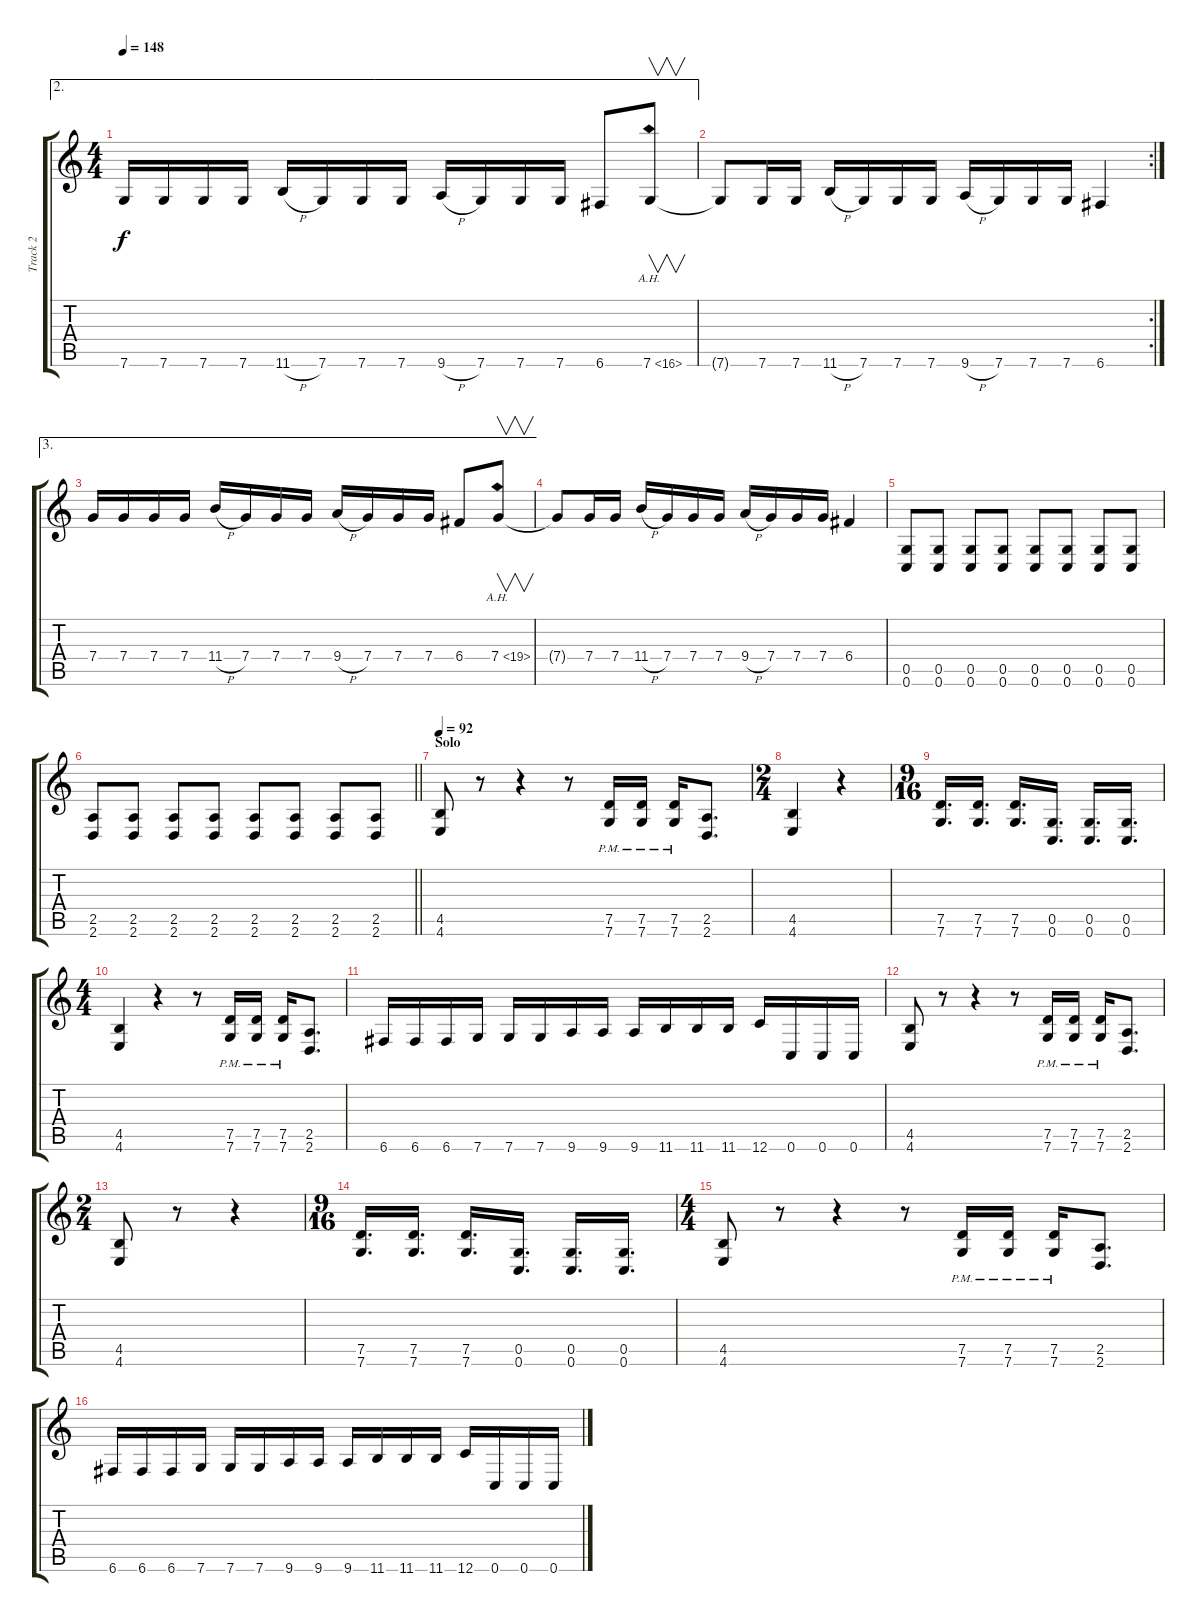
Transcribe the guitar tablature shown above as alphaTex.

\track ("Track 2" "Track 2") {instrument distortionguitar}
\staff {score tabs}
\tuning (D4 A3 F3 C3 G2 C2) {hide}
\ae 2
\ts (4 4)
\tempo 148
\clef g2
\ks c
7.6.16{dy f} 7.6.16 7.6.16 7.6.16 11.6{h}.16 7.6.16 7.6.16 7.6.16 9.6{h}.16 7.6.16 7.6.16 7.6.16 6.6.8 7.6{ah 9}.8{v} |
\rc 2
7.6{t}.8 7.6.16 7.6.16 11.6{h}.16 7.6.16 7.6.16 7.6.16 9.6{h}.16 7.6.16 7.6.16 7.6.16 6.6.4 |
\ae 3
7.4.16 7.4.16 7.4.16 7.4.16 11.4{h}.16 7.4.16 7.4.16 7.4.16 9.4{h}.16 7.4.16 7.4.16 7.4.16 6.4.8 7.4{ah 12}.8{v} |
7.4{t}.8 7.4.16 7.4.16 11.4{h}.16 7.4.16 7.4.16 7.4.16 9.4{h}.16 7.4.16 7.4.16 7.4.16 6.4.4 |
(0.5 0.6).8 (0.5 0.6).8 (0.5 0.6).8 (0.5 0.6).8 (0.5 0.6).8 (0.5 0.6).8 (0.5 0.6).8 (0.5 0.6).8 |
\barLineRight lightlight
(2.5 2.6).8 (2.5 2.6).8 (2.5 2.6).8 (2.5 2.6).8 (2.5 2.6).8 (2.5 2.6).8 (2.5 2.6).8 (2.5 2.6).8 |
\section ("" "Solo")
\tempo 92
(4.5 4.6).8{volume 11} r.8 r.4 r.8 (7.5{pm} 7.6{pm}).16 (7.5{pm} 7.6{pm}).16 (7.5{pm} 7.6{pm}).16 (2.5 2.6).8{d} |
\ts (2 4)
(4.5 4.6).4 r.4 |
\ts (9 16)
(7.5 7.6).16{d} (7.5 7.6).16{d} (7.5 7.6).16{d} (0.5 0.6).16{d} (0.5 0.6).16{d} (0.5 0.6).16{d} |
\ts (4 4)
(4.5 4.6).4 r.4 r.8 (7.5{pm} 7.6{pm}).16 (7.5{pm} 7.6{pm}).16 (7.5{pm} 7.6{pm}).16 (2.5 2.6).8{d} |
6.6.16 6.6.16 6.6.16 7.6.16 7.6.16 7.6.16 9.6.16 9.6.16 9.6.16 11.6.16 11.6.16 11.6.16 12.6.16 0.6.16 0.6.16 0.6.16 |
(4.5 4.6).8 r.8 r.4 r.8 (7.5{pm} 7.6{pm}).16 (7.5{pm} 7.6{pm}).16 (7.5{pm} 7.6{pm}).16 (2.5 2.6).8{d} |
\ts (2 4)
(4.5 4.6).8 r.8 r.4 |
\ts (9 16)
(7.5 7.6).16{d} (7.5 7.6).16{d} (7.5 7.6).16{d} (0.5 0.6).16{d} (0.5 0.6).16{d} (0.5 0.6).16{d} |
\ts (4 4)
(4.5 4.6).8 r.8 r.4 r.8 (7.5{pm} 7.6{pm}).16 (7.5{pm} 7.6{pm}).16 (7.5{pm} 7.6{pm}).16 (2.5 2.6).8{d} |
6.6.16 6.6.16 6.6.16 7.6.16 7.6.16 7.6.16 9.6.16 9.6.16 9.6.16 11.6.16 11.6.16 11.6.16 12.6.16 0.6.16 0.6.16 0.6.16
